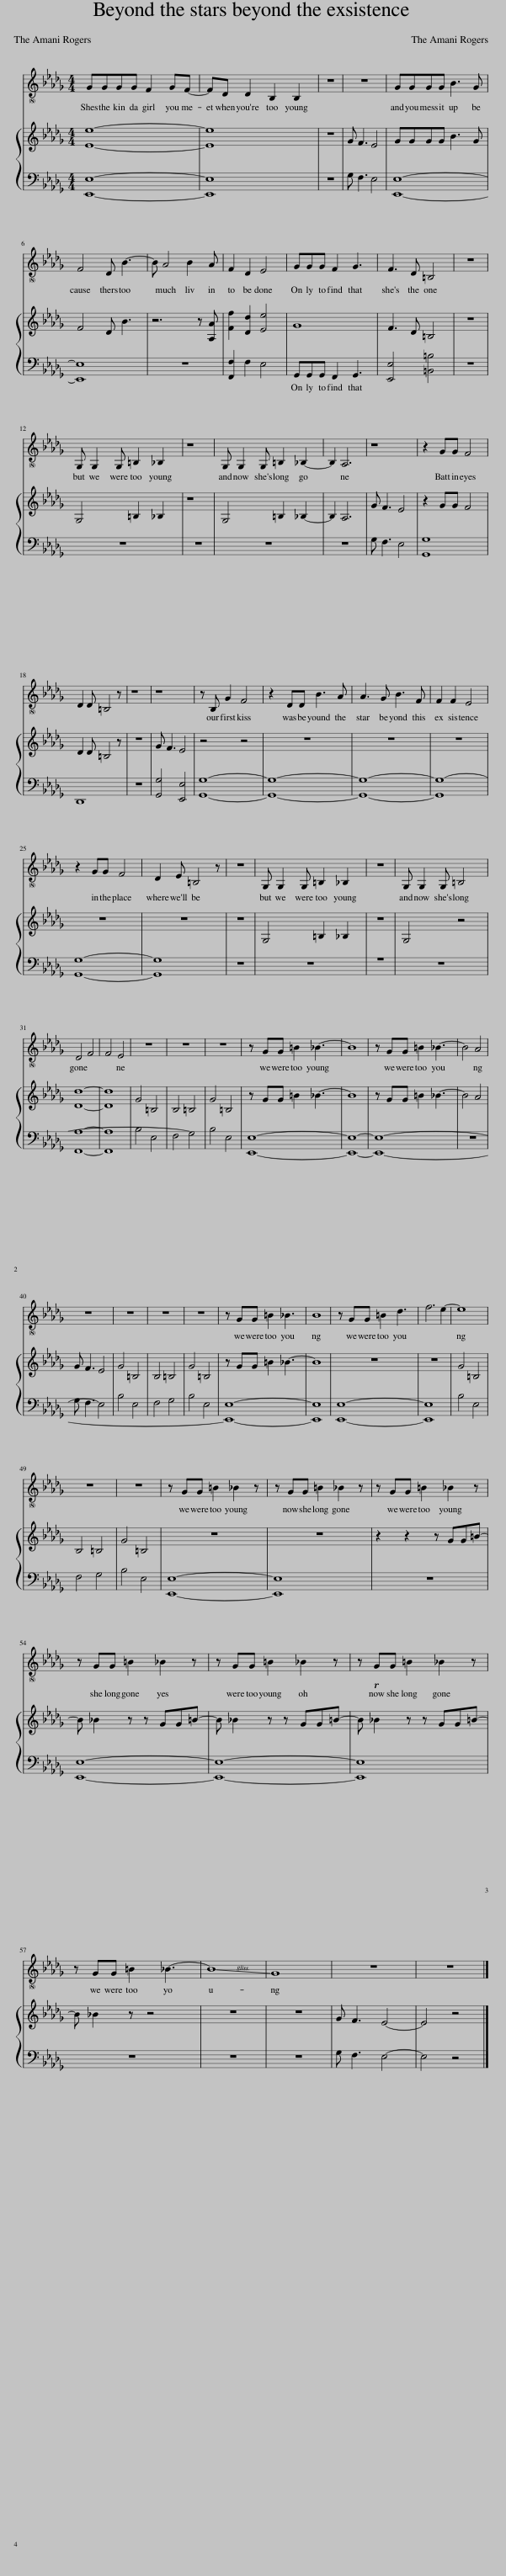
X:1
%%score 1 { 2 | 3 }
L:1/8
M:4/4
I:linebreak $
K:Db
V:1 treble
V:2 treble
V:3 bass
V:1
 GGGG F2 GF- | FD D2 B,2 B,2 | z8 | z8 | GGGG B3 G |$ %5
 F4 D B3- | B A4 B2 A | F2 D2 E4 | GGG F2 G3 | F3 D =B,4 | %10
 z8 |$ G, G,2 G, =B,2 _B,2 | z8 | G, G,2 G, =B,2 _B,2- | B,2 A,6 | %15
 z8 | z2 GG F4 |$ D2 D =B,4 z | z8 | z8 | %20
 z B, G2 F4 | z2 DD B3 A | A3 G B3 F | F2 F2 E4 |$ z2 GG F4 | %25
 D2 E =B,4 z | z8 | G, G,2 G, =B,2 _B,2 | z8 | G, G,2 G, =B,4 |$ %30
 D4 F4 | F4 E4 | z8 | z8 | z8 | %35
 z GG =B2 _B3- | B8 | z GG =B2 _B3- | B4 A4 |$ z8 | %40
 z8 | z8 | z8 | z GG =B2 _B3 | B8 | %45
 z GG =B2 d3 | f6 e2- | e8 |$ z8 | z8 | %50
 z GG =B2 _B2 z | z GG =B2 _B2 z | z GG =B2 _B2 z |$ z GG =B2 _B2 z | z GG =B2 _B2 z | %55
 z GG =B2 _B2 z |$ z GG =B2 _B3- | !-(!B8 | !-)!G8 | z8 | %60
 z8 |] %61
V:2
 [Ee]8- | [Ee]8 | z8 | G F3 E4 | GGGG B3 G |$ %5
 F4 D B3 | z6 z [A,A] | [Ff]2 [Dd]2 [Ee]4 | G8 | F3 D =B,4 | %10
 z8 |$ G,4 =B,2 _B,2 | z8 | G,4 =B,2 _B,2- | B,2 A,6 | %15
 G F3 E4 | z2 GG F4 |$ D2 D =B,4 z | z8 | G F3 E4 | %20
 z4 z4 | z8 | z8 | z8 |$ z8 | %25
 z8 | z8 | G,4 =B,2 _B,2 | z8 | G,4 z4 |$ %30
 [Dd]8- | [Dd]8 | G4 =B,4 | B,4 =B,4 | G4 =B,4 | %35
 z GG =B2 _B3- | B8 | z GG =B2 _B3- | B4 A4 |$ G F3 E4 | %40
 G4 =B,4 | B,4 =B,4 | G4 =B,4 | z GG =B2 _B3- | B8 | %45
 z8 | z8 | G4 =B,4 |$ B,4 =B,4 | G4 =B,4 | %50
 z8 | z8 | z2 z2 z GG=B- |$ B _B2 z z GG=B- | B _B2 z z GG=B- | %55
 B _B2 z z GG=B- |$ B _B2 z z4 | z8 | z8 | G F3 E4- | %60
 E4 z4 |] %61
V:3
 [E,,E,]8- | [E,,E,]8 | z8 | G, F,3 E,4 | [E,,E,]8- |$ %5
 [E,,E,]8 | z8 | [F,,F,]2 F,2 E,4 | G,,G,,G,, F,,2 G,,3 | [E,,E,]4 [=B,,=B,]4 | %10
 z8 |$ z8 | z8 | z8 | z8 | %15
 G, F,3 E,4 | [G,,G,]8 |$ D,,8 | z8 | [G,,G,]4 [E,,E,]4 | %20
 [G,,G,]8- | [G,,G,]8- | [G,,G,]8- | [G,,G,-]8 |$ [G,,G,]8- | %25
 [G,,G,]8 | z8 | z8 | z8 | z8 |$ %30
 [F,,A,]8- | [F,,A,]8 | B,4 E,4 | F,4 G,4 | B,4 E,4 | %35
 [E,,E,]8- | [E,,E,]8- | [E,,E,]8- | z8 |$ G, F,3 E,4 | %40
 B,4 E,4 | F,4 G,4 | B,4 E,4 | [E,,E,]8- | [E,,E,]8 | %45
 [E,,E,]8- | [E,,E,]8 | B,4 E,4 |$ F,4 G,4 | B,4 E,4 | %50
 [E,,E,]8- | [E,,E,]8 | z8 |$ [E,,E,]8- | [E,,E,]8- | %55
 [E,,E,]8 |$ z8 | z8 | z8 | G, F,3 E,4- | %60
 E,4 z4 |] %61
